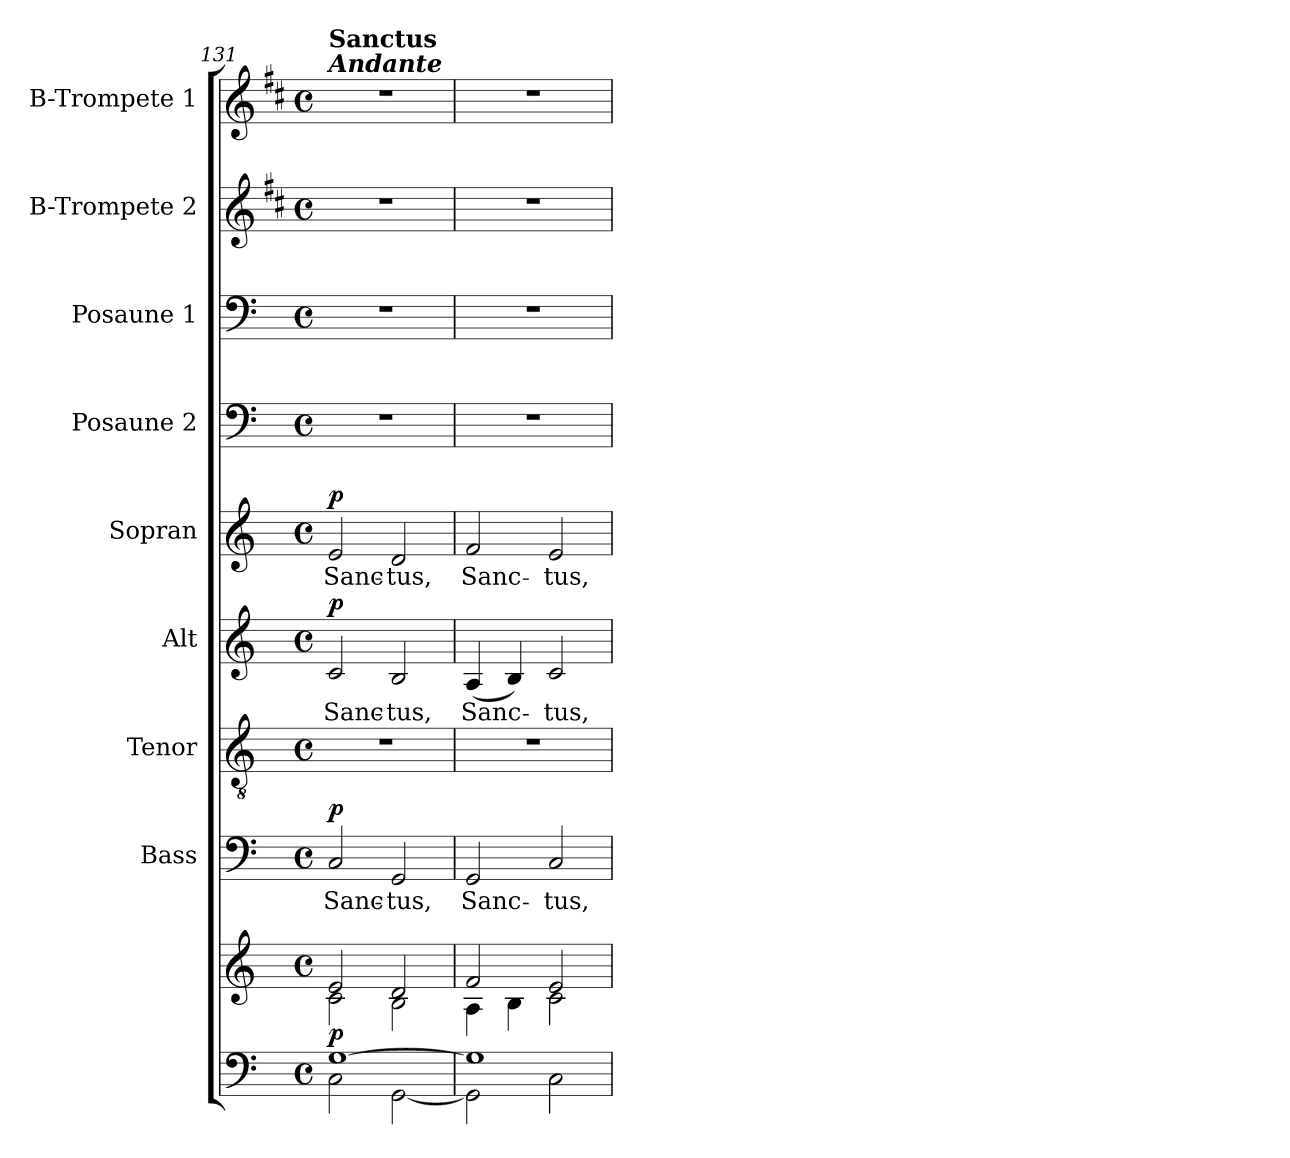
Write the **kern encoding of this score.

**kern	**kern	**dynam	**kern	**text	**dynam	**kern	**kern	**text	**dynam	**kern	**text	**dynam	**kern	**kern	**kern	**kern
*part9	*part9	*part9	*part8	*part8	*part8	*part7	*part6	*part6	*part6	*part5	*part5	*part5	*part4	*part3	*part2	*part1
*staff10	*staff9	*staff9/10	*staff8	*staff8	*staff8	*staff7	*staff6	*staff6	*staff6	*staff5	*staff5	*staff5	*staff4	*staff3	*staff2	*staff1
*	*	*	*I"Bass	*	*	*I"Tenor	*I"Alt	*	*	*I"Sopran	*	*	*I"Posaune 2	*I"Posaune 1	*I"B-Trompete 2	*I"B-Trompete 1
*	*	*	*I'B.	*	*	*I'T.	*I'A.	*	*	*I'S.	*	*	*I'Pos. 2	*I'Pos. 1	*I'B Trp. 2	*I'B Trp. 1
!!LO:PB:g=z
*clefF4	*clefG2	*	*clefF4	*	*	*clefGv2	*clefG2	*	*	*clefG2	*	*	*clefF4	*clefF4	*clefG2	*clefG2
*	*	*	*	*	*	*	*	*	*	*	*	*	*	*	*ITrd1c2	*ITrd1c2
*k[]	*k[]	*	*k[]	*	*	*k[]	*k[]	*	*	*k[]	*	*	*k[]	*k[]	*k[]	*k[]
*C:	*C:	*	*C:	*	*	*C:	*C:	*	*	*C:	*	*	*C:	*C:	*C:	*C:
*M4/4	*M4/4	*	*M4/4	*	*	*M4/4	*M4/4	*	*	*M4/4	*	*	*M4/4	*M4/4	*M4/4	*M4/4
*met(c)	*met(c)	*	*met(c)	*	*	*met(c)	*met(c)	*	*	*met(c)	*	*	*met(c)	*met(c)	*met(c)	*met(c)
=131	=131	=131	=131	=131	=131	=131	=131	=131	=131	=131	=131	=131	=131	=131	=131	=131
*^	*^	*	*	*	*	*	*	*	*	*	*	*	*	*	*	*
!	!	!	!	!	!	!	!	!	!	!	!	!	!	!	!	!	!	!LO:TX:a:Bi:t=Andante
!	!	!	!	!	!	!	!	!	!	!	!	!	!	!	!	!	!	!LO:TX:a:B:t=Sanctus
!	!	!	!	!LO:DY:b	!	!LO:LY:b	!LO:DY:a	!	!	!LO:LY:b	!LO:DY:a	!	!LO:LY:b	!LO:DY:a	!	!	!	!
[>1G	2C\	2e/	2c\	p	2C/	Sanc-	p	1r	2c/	Sanc-	p	2e/	Sanc-	p	1r	1r	1r	1r
!	!	!	!	!	!	!LO:LY:b	!	!	!	!LO:LY:b	!	!	!LO:LY:b	!	!	!	!	!
.	[<2GG\	2d/	2B\	.	2GG/	-tus,	.	.	2B/	-tus,	.	2d/	-tus,	.	.	.	.	.
=132	=132	=132	=132	=132	=132	=132	=132	=132	=132	=132	=132	=132	=132	=132	=132	=132	=132	=132
!	!	!	!	!	!	!LO:LY:b	!	!	!	!LO:LY:b	!	!	!LO:LY:b	!	!	!	!	!
1G]	2GG\]	2f/	4A\	.	2GG/	Sanc-	.	1r	(4A/	Sanc-	.	2f/	Sanc-	.	1r	1r	1r	1r
.	.	.	4B\	.	.	.	.	.	4B/)	.	.	.	.	.	.	.	.	.
!	!	!	!	!	!	!LO:LY:b	!	!	!	!LO:LY:b	!	!	!LO:LY:b	!	!	!	!	!
.	2C\	2e/	2c\	.	2C/	-tus,	.	.	2c/	-tus,	.	2e/	-tus,	.	.	.	.	.
*v	*v	*	*	*	*	*	*	*	*	*	*	*	*	*	*	*	*	*
*	*v	*v	*	*	*	*	*	*	*	*	*	*	*	*	*	*	*
=	=	=	=	=	=	=	=	=	=	=	=	=	=	=	=	=
*-	*-	*-	*-	*-	*-	*-	*-	*-	*-	*-	*-	*-	*-	*-	*-	*-
